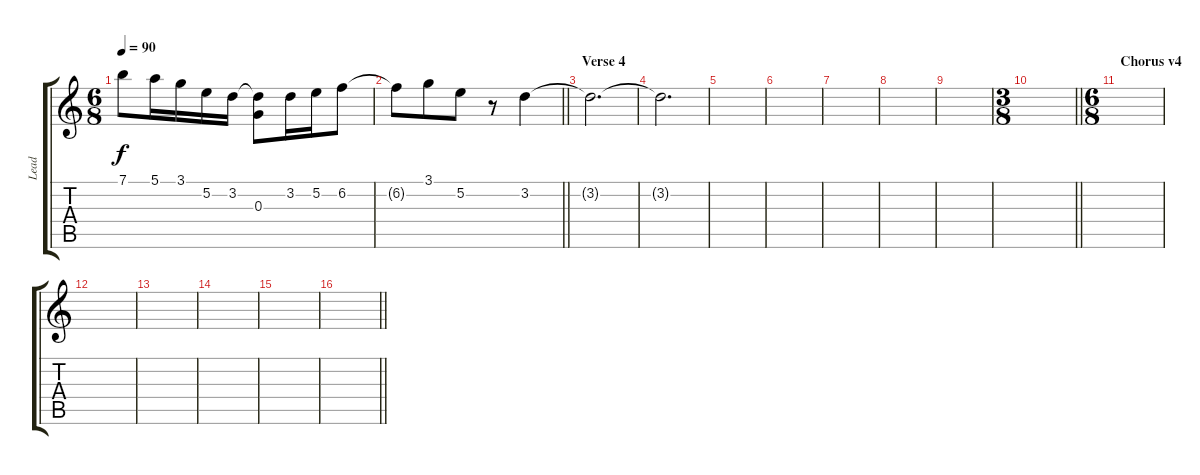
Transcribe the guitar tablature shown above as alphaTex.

\track ("Lead" "Lead") {instrument distortionguitar}
\staff {score tabs}
\tuning (E4 B3 G3 D3 A2 E2) {hide}
\ts (6 8)
\tempo 90
\clef g2
\ks c
7.1{t}.8{dy f} 5.1.16 3.1.16 5.2.16 3.2.16 (3.2{t} 0.3).8 3.2.16 5.2.16 6.2.8 |
\barLineRight lightlight
6.2{t}.8 3.1.8 5.2.8 r.8 3.2.4 |
\section ("" "Verse 4")
3.2{t}.2{d} |
3.2{t}.2{d} |
|
|
|
|
|
\ts (3 8)
\barLineRight lightlight
|
\ts (6 8)
\section ("" "Chorus v4")
|
|
|
|
|
\barLineRight lightlight
